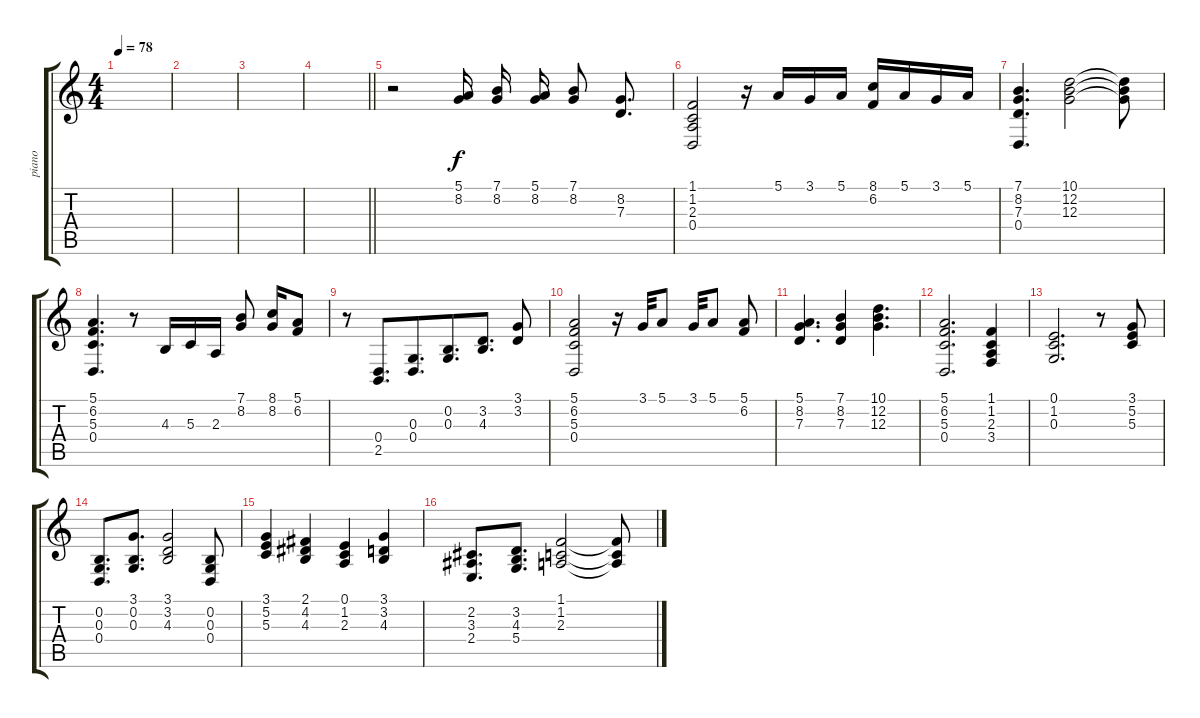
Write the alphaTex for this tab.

\track ("piano" "piano") {instrument electricgrandpiano}
\staff {score tabs}
\tuning (E4 B3 G3 D3 A2 E2) {hide}
\ts (4 4)
\tempo 78
\clef g2
\ks c
|
|
|
\barLineRight lightlight
|
r.2 (5.1 8.2).16{beam split} (7.1 8.2).16{beam split} (5.1 8.2).16{beam split} (7.1 8.2).8 (8.2 7.3).8{d} |
(1.1 1.2 2.3 0.4).2 r.16 5.1.16 3.1.16{beam merge} 5.1.16 (8.1 6.2).16{beam merge} 5.1.16 3.1.16{beam merge} 5.1.16 |
(7.1 8.2 7.3 0.4).4{d} (10.1 12.2 12.3).2 (10.1{t} 12.2{t} 12.3{t}).8 |
(5.1 6.2 5.3 0.4).4{d} r.8 4.3.16 5.3.16 2.3.16{beam split} (7.1 8.2).8 (8.1 8.2).16 (5.1 6.2).8 |
r.8 (0.4 2.5).8{d beam merge} (0.3 0.4).8{d beam merge} (0.2 0.3).8{d} (3.2 4.3).8{d} (3.1 3.2).8 |
(5.1 6.2 5.3 0.4).2 r.16 3.1.32 5.1.8{beam split} 3.1.32{beam merge} 5.1.8{beam split} (5.1 6.2).8 |
(5.1 8.2 7.3).4{d} (7.1 8.2 7.3).4 (10.1 12.2 12.3).4{d} |
(5.1 6.2 5.3 0.4).2{d} (1.1 1.2 2.3 3.4).4 |
(0.1 1.2 0.3).2{d} r.8 (3.1 5.2 5.3).8 |
(0.2 0.3 0.4).8{d} (3.1 0.2 0.3).8{d} (3.1 3.2 4.3).2 (0.2 0.3 0.4).8 |
(3.1 5.2 5.3).4 (2.1 4.2 4.3).4 (0.1 1.2 2.3).4 (3.1 3.2 4.3).4 |
(2.2 3.3 2.4).8{d} (3.2 4.3 5.4).8{d} (1.1 1.2 2.3).2 (1.1{t} 1.2{t} 2.3{t}).8
